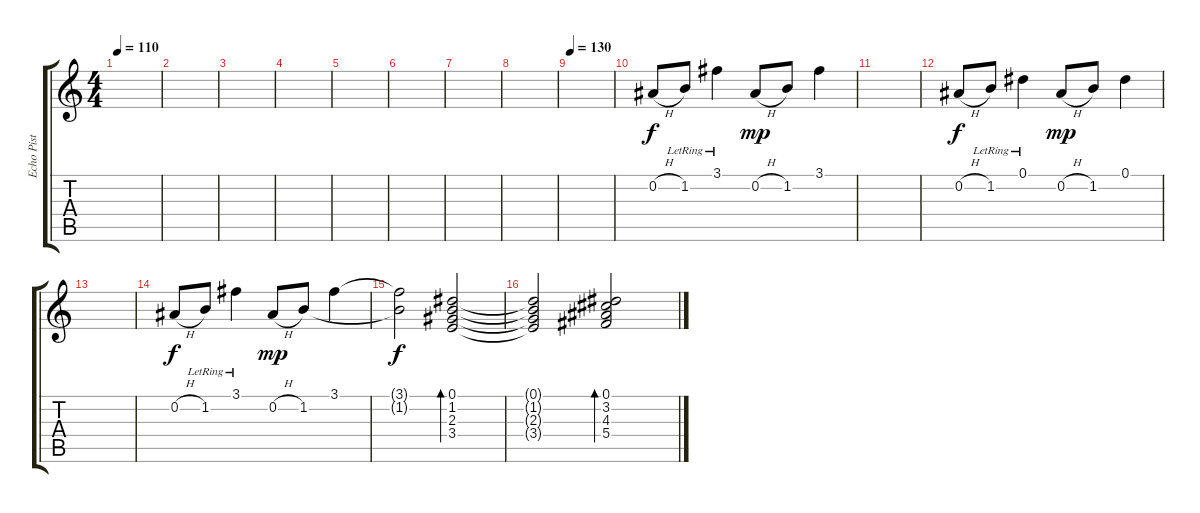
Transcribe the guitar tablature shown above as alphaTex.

\track ("Echo Pist 1" "Echo Pist ") {instrument acousticguitarsteel}
\staff {score tabs}
\tuning (Eb4 Bb3 Gb3 Db3 Ab2 Eb2) {hide}
\ts (4 4)
\tempo 110
\tempo 128
\tempo 110
\clef g2
\ks c
|
|
|
|
|
|
|
|
\tempo 130
|
0.2{h}.8 1.2{lr}.8 3.1{lr}.4 0.2{h}.8{dy mp} 1.2.8 3.1.4 |
|
0.2{h}.8{dy f} 1.2{lr}.8 0.1{lr}.4 0.2{h}.8{dy mp} 1.2.8 0.1.4 |
|
0.2{h}.8{dy f} 1.2{lr}.8 3.1{lr}.4 0.2{h}.8{dy mp} 1.2.8 3.1.4 |
(3.1{t} 1.2{t}).2{dy f} (0.1 1.2 2.3 3.4).2{bd 240} |
(0.1{t} 1.2{t} 2.3{t} 3.4{t}).2 (0.1 3.2 4.3 5.4).2{bd 240}
